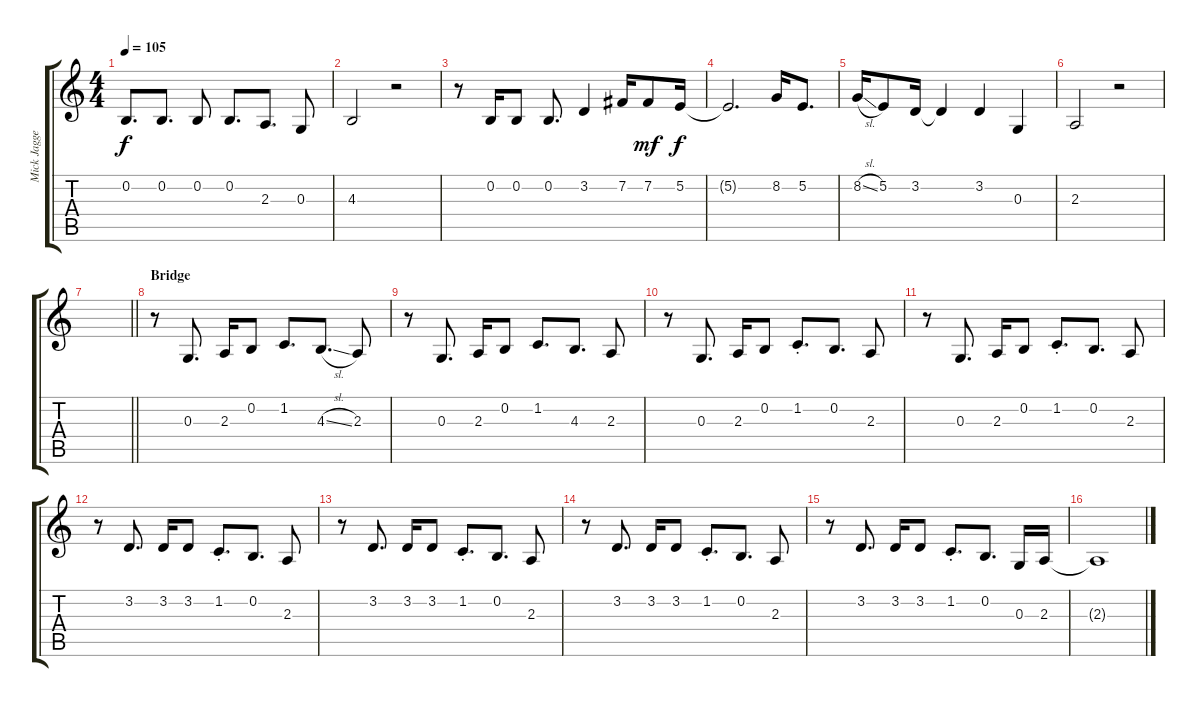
\track ("Mick Jagger" "Mick Jagge") {instrument trombone}
\staff {score tabs}
\tuning (E4 B3 G3 D3 A2 E2) {hide}
\ts (4 4)
\tempo 105
\clef g2
\ks c
0.2.8{d dy f} 0.2.8{d} 0.2.8 0.2.8{d} 2.3.8{d} 0.3.8 |
4.3.2 r.2 |
r.8 0.2.16 0.2.8 0.2.8{d} 3.2.4 7.2.16 7.2.8{dy mf} 5.2.16{dy f} |
5.2{t}.2{d} 8.2.16 5.2.8{d} |
8.2{sl}.16 5.2.8 3.2.16 3.2{t}.4 3.2.4 0.3.4 |
2.3.2 r.2 |
\barLineRight lightlight
|
\section ("" "Bridge")
r.8 0.3.8{d} 2.3.16 0.2.8 1.2.8{d} 4.3{sl}.8{d} 2.3.8 |
r.8 0.3.8{d} 2.3.16 0.2.8 1.2.8{d} 4.3.8{d} 2.3.8 |
r.8 0.3.8{d} 2.3.16 0.2.8 1.2{st}.8{d} 0.2.8{d} 2.3.8 |
r.8 0.3.8{d} 2.3.16 0.2.8 1.2{st}.8{d} 0.2.8{d} 2.3.8 |
r.8 3.2.8{d} 3.2.16 3.2.8 1.2{st}.8{d} 0.2.8{d} 2.3.8 |
r.8 3.2.8{d} 3.2.16 3.2.8 1.2{st}.8{d} 0.2.8{d} 2.3.8 |
r.8 3.2.8{d} 3.2.16 3.2.8 1.2{st}.8{d} 0.2.8{d} 2.3.8 |
r.8 3.2.8{d} 3.2.16 3.2.8 1.2{st}.8{d} 0.2.8{d} 0.3.16 2.3.16 |
2.3{sl t}.1
